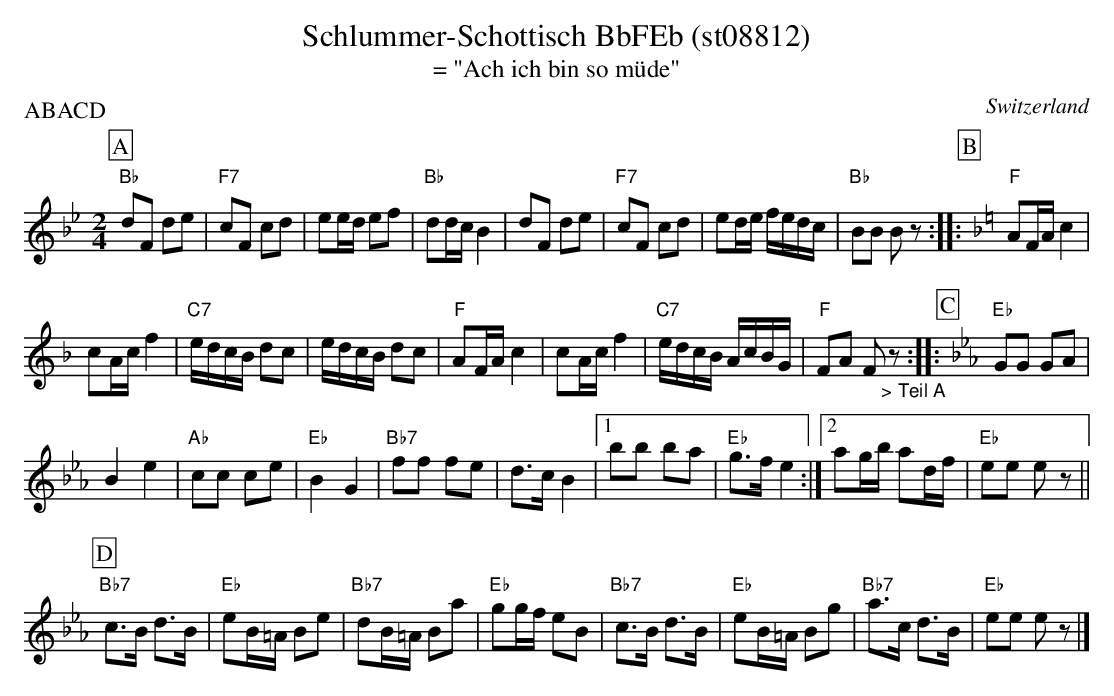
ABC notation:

X:1
T: Schlummer-Schottisch BbFEb (st08812)
T: = "Ach ich bin so müde"
P:ABACD
O:Switzerland
M:2/4
L:1/8
K:Bb major
[P:A] "Bb"dF de | "F7"cF cd | ee/d/ ef | "Bb"dd/c/ B2 | dF de | "F7"cF cd | ed/e/ f/e/d/c/ | "Bb"BB Bz :: [P:B] [K:F] "F"AF/A/ c2 |
cA/c/f2 | "C7"e/d/c/B/ dc | e/d/c/B/ dc | "F"AF/A/ c2 | cA/c/ f2 | "C7"e/d/c/B/ A/c/B/G/ | "F"FA F"_> Teil A"z ::[P:C][K:Eb] "Eb"GG GA |
B2e2 | "Ab"cc ce | "Eb"B2G2 | "Bb7"ff fe | d>cB2 |1 bb ba | "Eb"g>fe2 :|2 ag/b/ ad/f/ | "Eb"ee ez ||
[P:D] "Bb7"c>B d>B | "Eb"eB/=A/ Be | "Bb7"dB/=A/ Ba | "Eb"gg/f/ eB | "Bb7"c>B d>B | "Eb"eB/=A/ Bg | "Bb7"a>c d>B | "Eb"ee ez |]
